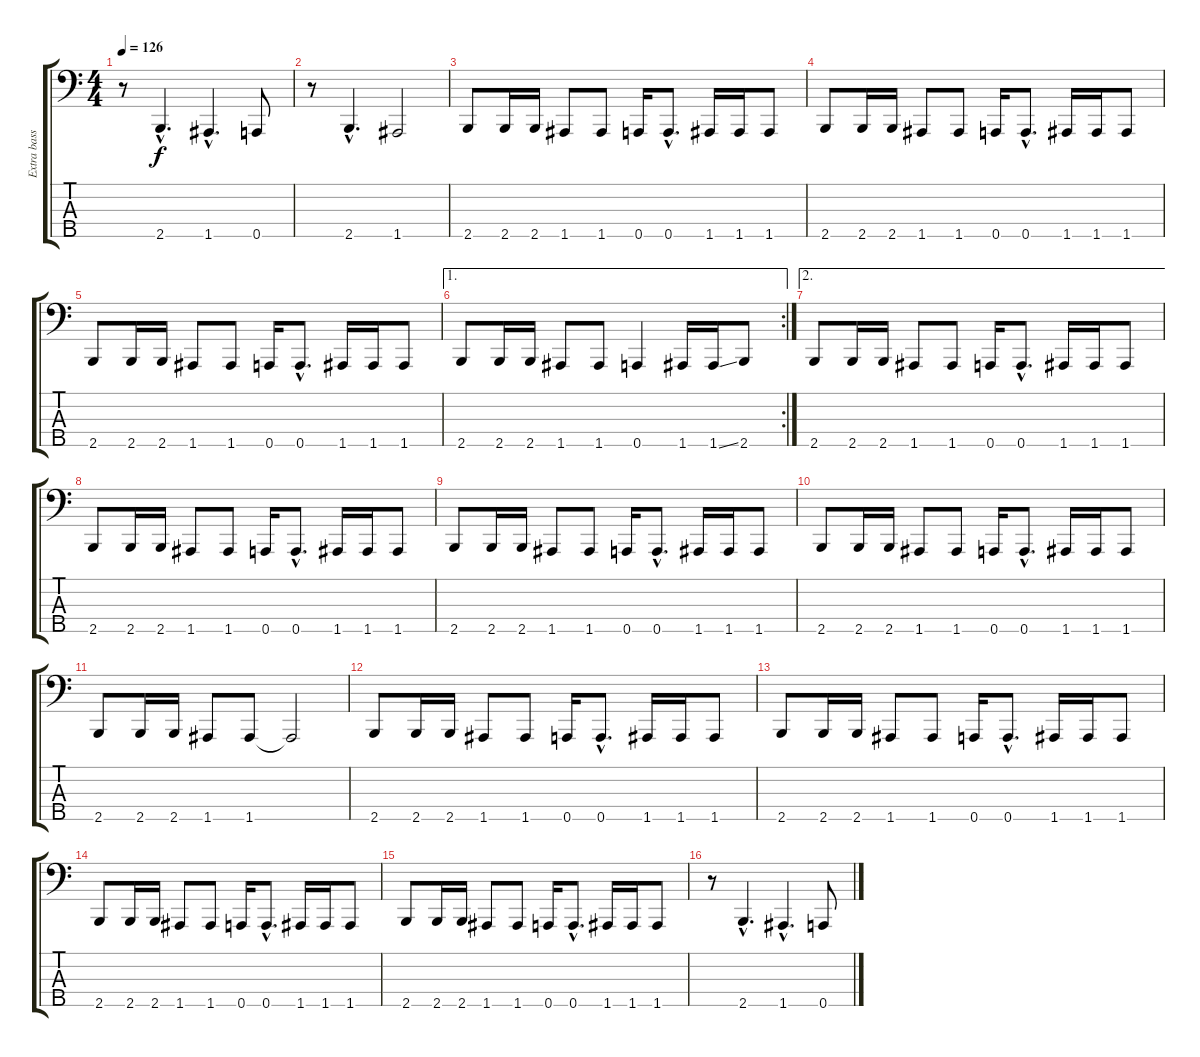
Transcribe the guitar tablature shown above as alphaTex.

\track ("Extra bass" "Extra bass") {instrument electricbassfinger}
\staff {score tabs}
\tuning (F2 C2 G1 D1 A0) {hide}
\ts (4 4)
\tempo 126
\clef f4
\ks c
r.8{dy f} 2.5{hac}.4{d} 1.5{hac}.4{d} 0.5.8 |
r.8 2.5{hac}.4{d} 1.5.2 |
2.5.8 2.5.16 2.5.16 1.5.8 1.5.8 0.5.16 0.5{hac}.8{d} 1.5.16 1.5.16 1.5.8 |
2.5.8 2.5.16 2.5.16 1.5.8 1.5.8 0.5.16 0.5{hac}.8{d} 1.5.16 1.5.16 1.5.8 |
2.5.8 2.5.16 2.5.16 1.5.8 1.5.8 0.5.16 0.5{hac}.8{d} 1.5.16 1.5.16 1.5.8 |
\ae 1
\rc 2
2.5.8 2.5.16 2.5.16 1.5.8 1.5.8 0.5.4 1.5.16 1.5{ss}.16 2.5.8 |
\ae 2
2.5.8 2.5.16 2.5.16 1.5.8 1.5.8 0.5.16 0.5{hac}.8{d} 1.5.16 1.5.16 1.5.8 |
2.5.8 2.5.16 2.5.16 1.5.8 1.5.8 0.5.16 0.5{hac}.8{d} 1.5.16 1.5.16 1.5.8 |
2.5.8 2.5.16 2.5.16 1.5.8 1.5.8 0.5.16 0.5{hac}.8{d} 1.5.16 1.5.16 1.5.8 |
2.5.8 2.5.16 2.5.16 1.5.8 1.5.8 0.5.16 0.5{hac}.8{d} 1.5.16 1.5.16 1.5.8 |
2.5.8 2.5.16 2.5.16 1.5.8 1.5.8 1.5{t}.2 |
2.5.8 2.5.16 2.5.16 1.5.8 1.5.8 0.5.16 0.5{hac}.8{d} 1.5.16 1.5.16 1.5.8 |
2.5.8 2.5.16 2.5.16 1.5.8 1.5.8 0.5.16 0.5{hac}.8{d} 1.5.16 1.5.16 1.5.8 |
2.5.8 2.5.16 2.5.16 1.5.8 1.5.8 0.5.16 0.5{hac}.8{d} 1.5.16 1.5.16 1.5.8 |
2.5.8 2.5.16 2.5.16 1.5.8 1.5.8 0.5.16 0.5{hac}.8{d} 1.5.16 1.5.16 1.5.8 |
r.8 2.5{hac}.4{d} 1.5{hac}.4{d} 0.5.8
